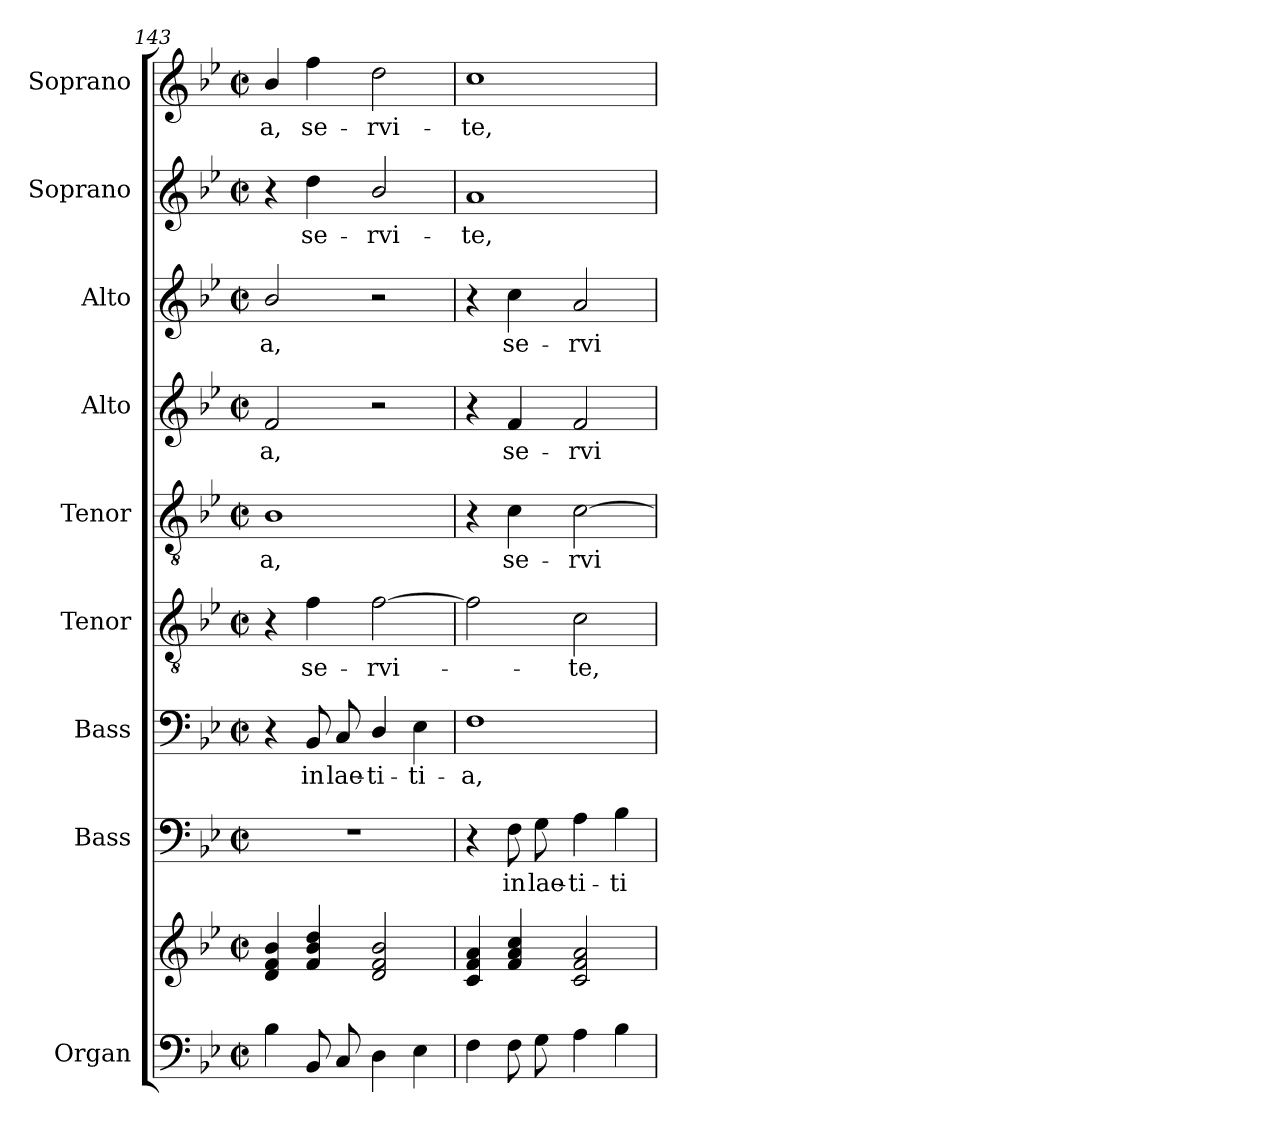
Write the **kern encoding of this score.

**kern	**kern	**kern	**text	**kern	**text	**kern	**text	**kern	**text	**kern	**text	**kern	**text	**kern	**text	**kern	**text
*part9	*part9	*part8	*part8	*part7	*part7	*part6	*part6	*part5	*part5	*part4	*part4	*part3	*part3	*part2	*part2	*part1	*part1
*staff10	*staff9	*staff8	*staff8	*staff7	*staff7	*staff6	*staff6	*staff5	*staff5	*staff4	*staff4	*staff3	*staff3	*staff2	*staff2	*staff1	*staff1
*I"Organ	*	*I"Bass	*	*I"Bass	*	*I"Tenor	*	*I"Tenor	*	*I"Alto	*	*I"Alto	*	*I"Soprano	*	*I"Soprano	*
*I'Organ.	*	*I'B.	*	*I'B.	*	*I'T.	*	*I'T.	*	*I'A.	*	*I'A.	*	*I'S.	*	*I'S.	*
*clefF4	*clefG2	*clefF4	*	*clefF4	*	*clefGv2	*	*clefGv2	*	*clefG2	*	*clefG2	*	*clefG2	*	*clefG2	*
*	*	*	*	*	*	*ITrd7c12	*	*ITrd7c12	*	*	*	*	*	*	*	*	*
*k[b-e-]	*k[b-e-]	*k[b-e-]	*	*k[b-e-]	*	*k[b-e-]	*	*k[b-e-]	*	*k[b-e-]	*	*k[b-e-]	*	*k[b-e-]	*	*k[b-e-]	*
*B-:	*B-:	*B-:	*	*B-:	*	*B-:	*	*B-:	*	*B-:	*	*B-:	*	*B-:	*	*B-:	*
*M2/2	*M2/2	*M2/2	*	*M2/2	*	*M2/2	*	*M2/2	*	*M2/2	*	*M2/2	*	*M2/2	*	*M2/2	*
*met(c|)	*met(c|)	*met(c|)	*	*met(c|)	*	*met(c|)	*	*met(c|)	*	*met(c|)	*	*met(c|)	*	*met(c|)	*	*met(c|)	*
=143	=143	=143	=143	=143	=143	=143	=143	=143	=143	=143	=143	=143	=143	=143	=143	=143	=143
!	!	!	!	!	!	!	!	!	!LO:LY:b:color=#000000	!	!	!	!	!	!	!	!
!	!	!	!	!	!	!	!	!	!	!	!LO:LY:b:color=#000000	!	!	!	!	!	!
!	!	!	!	!	!	!	!	!	!	!	!	!	!LO:LY:b:color=#000000	!	!	!	!
!	!	!	!	!	!	!	!	!	!	!	!	!	!	!	!	!	!LO:LY:b:color=#000000
4B-i\	4di/ 4fi 4b-i	1r	.	4r	.	4r	.	1BB-i	-a,	2fi/	-a,	2b-i/	-a,	4r	.	4b-i/	-a,
!	!	!	!	!	!LO:LY:b:color=#000000	!	!	!	!	!	!	!	!	!	!	!	!
!	!	!	!	!	!	!	!LO:LY:b:color=#000000	!	!	!	!	!	!	!	!	!	!
!	!	!	!	!	!	!	!	!	!	!	!	!	!	!	!LO:LY:b:color=#000000	!	!
!	!	!	!	!	!	!	!	!	!	!	!	!	!	!	!	!	!LO:LY:b:color=#000000
8BB-i/	4fi/ 4b-i 4ddi	.	.	8BB-i/	in	4Fi\	se-	.	.	.	.	.	.	4ddi\	se-	4ffi\	se-
!	!	!	!	!	!LO:LY:b:color=#000000	!	!	!	!	!	!	!	!	!	!	!	!
8Ci/	.	.	.	8Ci/	lae-	.	.	.	.	.	.	.	.	.	.	.	.
!	!	!	!	!	!LO:LY:b:color=#000000	!	!	!	!	!	!	!	!	!	!	!	!
!	!	!	!	!	!	!	!LO:LY:b:color=#000000	!	!	!	!	!	!	!	!	!	!
!	!	!	!	!	!	!	!	!	!	!	!	!	!	!	!LO:LY:b:color=#000000	!	!
!	!	!	!	!	!	!	!	!	!	!	!	!	!	!	!	!	!LO:LY:b:color=#000000
4Di\	2di/ 2fi 2b-i	.	.	4Di/	-ti-	[2Fi\	-rvi-	.	.	2r	.	2r	.	2b-i/	-rvi-	2ddi\	-rvi-
!	!	!	!	!	!LO:LY:b:color=#000000	!	!	!	!	!	!	!	!	!	!	!	!
4E-i\	.	.	.	4E-i\	-ti-	.	.	.	.	.	.	.	.	.	.	.	.
=144	=144	=144	=144	=144	=144	=144	=144	=144	=144	=144	=144	=144	=144	=144	=144	=144	=144
!	!	!	!	!	!LO:LY:b:color=#000000	!	!	!	!	!	!	!	!	!	!	!	!
!	!	!	!	!	!	!	!	!	!	!	!	!	!	!	!LO:LY:b:color=#000000	!	!
!	!	!	!	!	!	!	!	!	!	!	!	!	!	!	!	!	!LO:LY:b:color=#000000
4Fi\	4ci/ 4fi 4ai	4r	.	1Fi	-a,	2Fi\]	.	4r	.	4r	.	4r	.	1ai	-te,	1cci	-te,
!	!	!	!LO:LY:b:color=#000000	!	!	!	!	!	!	!	!	!	!	!	!	!	!
!	!	!	!	!	!	!	!	!	!LO:LY:b:color=#000000	!	!	!	!	!	!	!	!
!	!	!	!	!	!	!	!	!	!	!	!LO:LY:b:color=#000000	!	!	!	!	!	!
!	!	!	!	!	!	!	!	!	!	!	!	!	!LO:LY:b:color=#000000	!	!	!	!
8Fi\	4fi/ 4ai 4cci	8Fi\	in	.	.	.	.	4Ci\	se-	4fi/	se-	4cci\	se-	.	.	.	.
!	!	!	!LO:LY:b:color=#000000	!	!	!	!	!	!	!	!	!	!	!	!	!	!
8Gi\	.	8Gi\	lae-	.	.	.	.	.	.	.	.	.	.	.	.	.	.
!	!	!	!LO:LY:b:color=#000000	!	!	!	!	!	!	!	!	!	!	!	!	!	!
!	!	!	!	!	!	!	!LO:LY:b:color=#000000	!	!	!	!	!	!	!	!	!	!
!	!	!	!	!	!	!	!	!	!LO:LY:b:color=#000000	!	!	!	!	!	!	!	!
!	!	!	!	!	!	!	!	!	!	!	!LO:LY:b:color=#000000	!	!	!	!	!	!
!	!	!	!	!	!	!	!	!	!	!	!	!	!LO:LY:b:color=#000000	!	!	!	!
4Ai\	2ci/ 2fi 2ai	4Ai\	-ti-	.	.	2Ci\	-te,	[2Ci\	-rvi-	2fi/	-rvi-	2ai/	-rvi-	.	.	.	.
!	!	!	!LO:LY:b:color=#000000	!	!	!	!	!	!	!	!	!	!	!	!	!	!
4B-i\	.	4B-i\	-ti-	.	.	.	.	.	.	.	.	.	.	.	.	.	.
=	=	=	=	=	=	=	=	=	=	=	=	=	=	=	=	=	=
*-	*-	*-	*-	*-	*-	*-	*-	*-	*-	*-	*-	*-	*-	*-	*-	*-	*-
